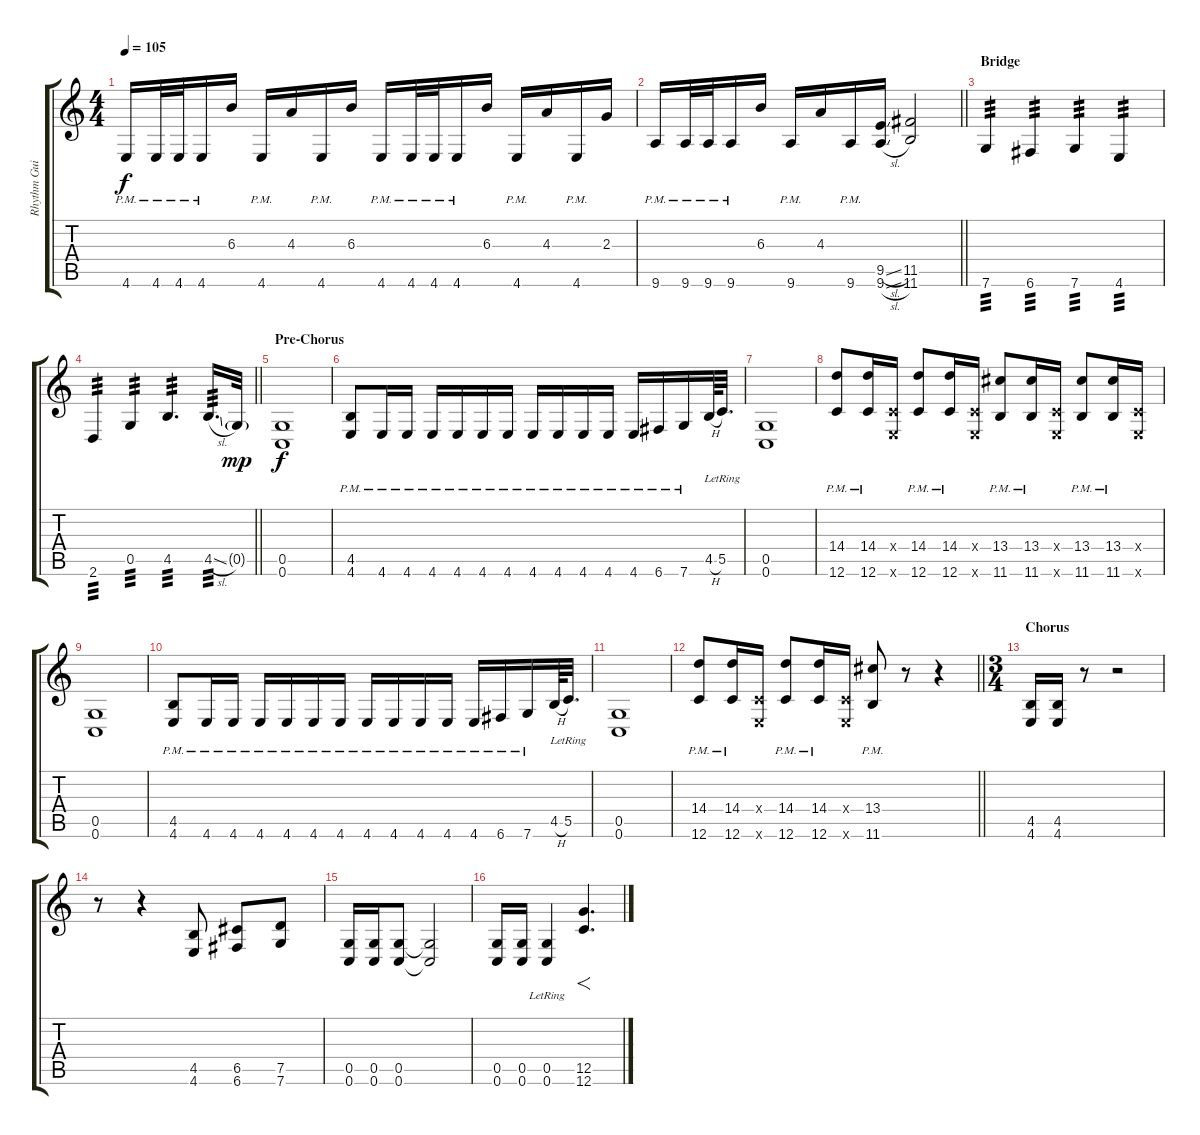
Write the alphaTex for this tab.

\track ("Rhythm Guitar" "Rhythm Gui") {instrument distortionguitar bank 255}
\staff {score tabs}
\tuning (D4 A3 F3 C3 G2 C2) {hide}
\ts (4 4)
\tempo 105
\clef g2
\ks c
4.6{pm}.16{dy f} 4.6{pm}.32 4.6{pm}.32 4.6{pm}.16 6.3.16 4.6{pm}.16 4.3.16 4.6{pm}.16 6.3.16 4.6{pm}.16 4.6{pm}.32 4.6{pm}.32 4.6{pm}.16 6.3.16 4.6{pm}.16 4.3.16 4.6{pm}.16 2.3.16 |
\barLineRight lightlight
9.6{pm}.16 9.6{pm}.32 9.6{pm}.32 9.6{pm}.16 6.3.16 9.6{pm}.16 4.3.16 9.6{pm}.16 (9.5{sl} 9.6{sl}).16 (11.5 11.6).2 |
\section ("" "Bridge")
7.6.4{tp 3} 6.6.4{tp 3} 7.6.4{tp 3} 4.6.4{tp 3} |
\barLineRight lightlight
2.6.4{tp 3} 0.5.4{tp 3} 4.5.4{d tp 3} 4.5{sl}.16{d tp 3} 0.5{g}.32{dy mp} |
\section ("" "Pre-Chorus")
(0.5 0.6).1{dy f} |
(4.5{pm} 4.6).8 4.6{pm}.16 4.6{pm}.16 4.6{pm}.16 4.6{pm}.16 4.6{pm}.16 4.6{pm}.16 4.6{pm}.16 4.6{pm}.16 4.6{pm}.16 4.6{pm}.16 4.6{pm}.16 6.6{pm}.16 7.6{pm}.16 4.5{h}.64 5.5{lr}.32{d} |
(0.5 0.6).1 |
(14.4 12.6{pm}).8 (14.4 12.6{pm}).16 (0.4{x} 4.6{x}).16 (14.4 12.6{pm}).8 (14.4 12.6{pm}).16 (0.4{x} 4.6{x}).16 (13.4 11.6{pm}).8 (13.4 11.6{pm}).16 (0.4{x} 4.6{x}).16 (13.4 11.6{pm}).8 (13.4 11.6{pm}).16 (0.4{x} 4.6{x}).16 |
(0.5 0.6).1 |
(4.5{pm} 4.6).8 4.6{pm}.16 4.6{pm}.16 4.6{pm}.16 4.6{pm}.16 4.6{pm}.16 4.6{pm}.16 4.6{pm}.16 4.6{pm}.16 4.6{pm}.16 4.6{pm}.16 4.6{pm}.16 6.6{pm}.16 7.6{pm}.16 4.5{h}.64 5.5{lr}.32{d} |
(0.5 0.6).1 |
\barLineRight lightlight
(14.4 12.6{pm}).8 (14.4 12.6{pm}).16 (0.4{x} 4.6{x}).16 (14.4 12.6{pm}).8 (14.4 12.6{pm}).16 (0.4{x} 4.6{x}).16 (13.4 11.6{pm}).8 r.8 r.4 |
\ts (3 4)
\section ("" "Chorus")
(4.5 4.6).16 (4.5 4.6).16 r.8 r.2 |
r.8 r.4 (4.5 4.6).8 (6.5 6.6).8 (7.5 7.6).8 |
(0.5 0.6).16 (0.5 0.6).16 (0.5 0.6).8 (0.5{t} 0.6{t}).2 |
(0.5 0.6).16 (0.5 0.6).16 (0.5{lr} 0.6{lr}).4 (12.5{ss} 12.6{ss}).4{f d}
